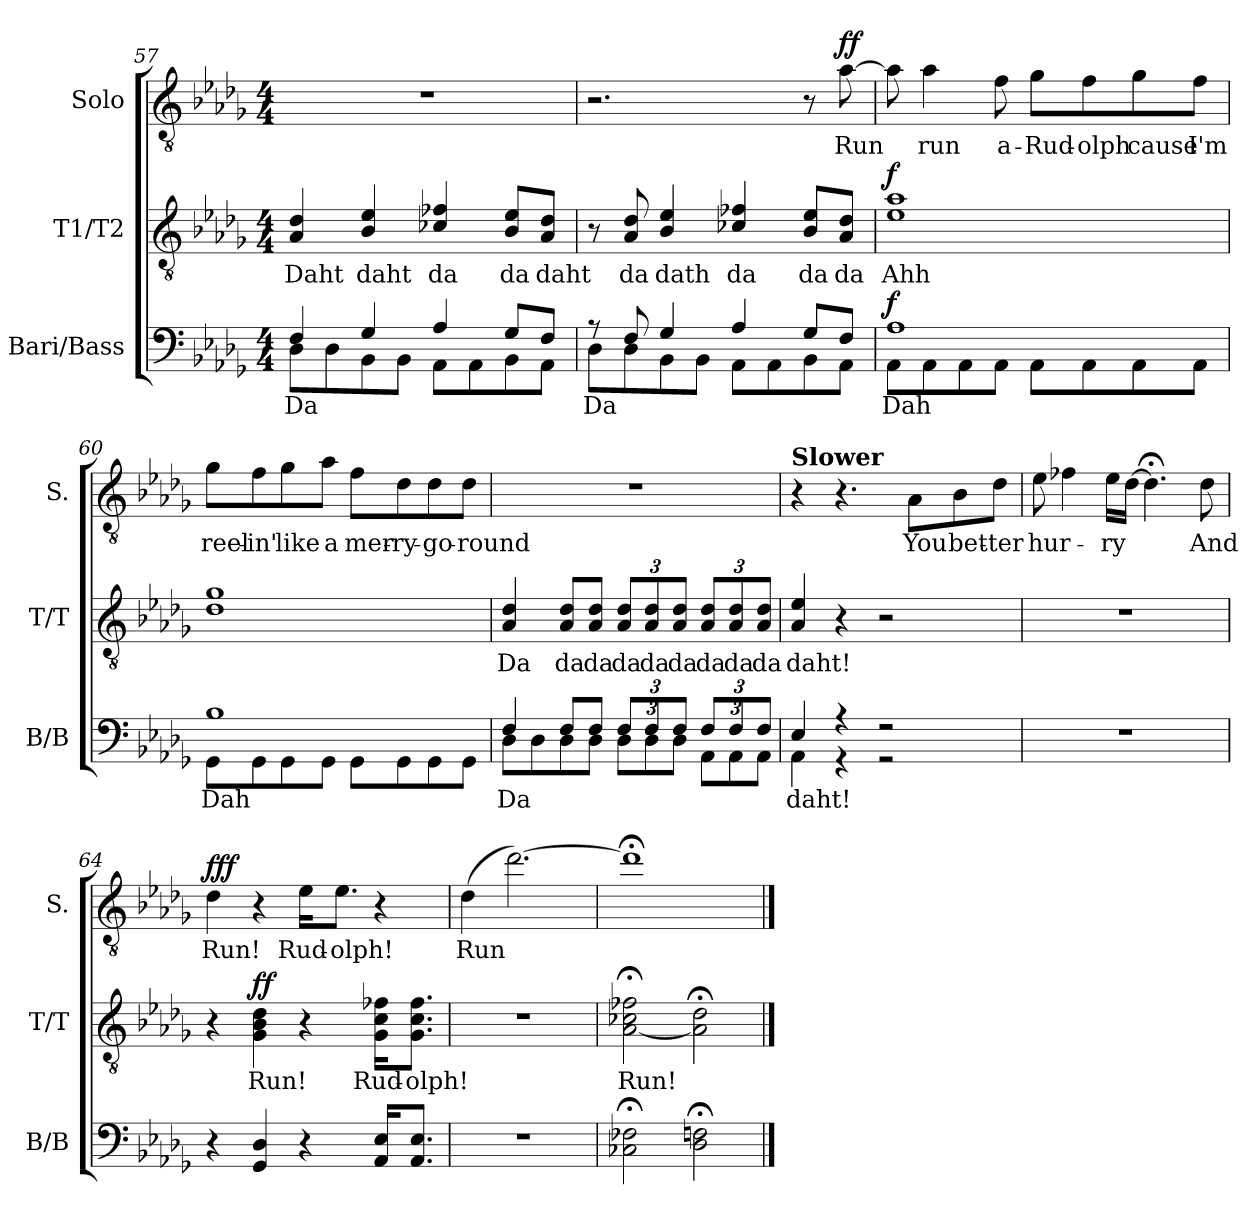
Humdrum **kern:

**kern	**text	**dynam	**kern	**text	**dynam	**kern	**text	**dynam
*part3	*part3	*part3	*part2	*part2	*part2	*part1	*part1	*part1
*staff3	*staff3	*staff3	*staff2	*staff2	*staff2	*staff1	*staff1	*staff1
*I"Bari/Bass	*	*	*I"T1/T2	*	*	*I"Solo	*	*
*I'B/B	*	*	*I'T/T	*	*	*I'S.	*	*
*clefF4	*	*	*clefGv2	*	*	*clefGv2	*	*
*k[b-e-a-d-g-]	*	*	*k[b-e-a-d-g-]	*	*	*k[b-e-a-d-g-]	*	*
*M4/4	*	*	*M4/4	*	*	*M4/4	*	*
=57	=57	=57	=57	=57	=57	=57	=57	=57
*^	*	*	*	*	*	*	*	*
4F/	8D-\L	Da	.	4A-/ 4d-/	Daht	.	1r	.	.
.	8D-\	.	.	.	.	.	.	.	.
4G-/	8BB-\	.	.	4B-/ 4e-/	daht	.	.	.	.
.	8BB-\J	.	.	.	.	.	.	.	.
4A-/	8AA-\L	.	.	4c-X/ 4f-X/	da	.	.	.	.
.	8AA-\	.	.	.	.	.	.	.	.
8G-/L	8BB-\	.	.	8B-/ 8e-/L	da	.	.	.	.
8F/J	8AA-\J	.	.	8A-/ 8d-/J	daht	.	.	.	.
!!LO:LB:g=z
=58	=58	=58	=58	=58	=58	=58	=58	=58	=58
8r	8D-\L	Da	.	8r	.	.	2.r	.	.
8F/	8D-\	.	.	8A-/ 8d-/	da	.	.	.	.
4G-/	8BB-\	.	.	4B-/ 4e-/	dath	.	.	.	.
.	8BB-\J	.	.	.	.	.	.	.	.
4A-/	8AA-\L	.	.	4c-X/ 4f-X/	da	.	.	.	.
.	8AA-\	.	.	.	.	.	.	.	.
8G-/L	8BB-\	.	.	8B-/ 8e-/L	da	.	8r	.	.
!	!	!	!	!	!	!	!	!	!LO:DY:a
8F/J	8AA-\J	.	.	8A-/ 8d-/J	da	.	[8a-\	Run	ff
=59	=59	=59	=59	=59	=59	=59	=59	=59	=59
!	!	!	!LO:DY:b	!	!	!LO:DY:b	!	!	!
1A-	8AA-\L	Dah	f	1e- 1a-	Ahh	f	8a-\]	.	.
.	8AA-\	.	.	.	.	.	4a-\	run	.
.	8AA-\	.	.	.	.	.	.	.	.
.	8AA-\J	.	.	.	.	.	8f\	a-	.
.	8AA-\L	.	.	.	.	.	8g-\L	-Rud-	.
.	8AA-\	.	.	.	.	.	8f\	-olph	.
.	8AA-\	.	.	.	.	.	8g-\	cause	.
.	8AA-\J	.	.	.	.	.	8f\J	I'm	.
=60	=60	=60	=60	=60	=60	=60	=60	=60	=60
1B-	8GG-\L	Dah	.	1d- 1g-	.	.	8g-\L	reel-	.
.	8GG-\	.	.	.	.	.	8f\	-in'	.
.	8GG-\	.	.	.	.	.	8g-\	like	.
.	8GG-\J	.	.	.	.	.	8a-\J	a	.
.	8GG-\L	.	.	.	.	.	8f\L	mer-	.
.	8GG-\	.	.	.	.	.	8d-\	-ry-	.
.	8GG-\	.	.	.	.	.	8d-\	-go-	.
.	8GG-\J	.	.	.	.	.	8d-\J	-round	.
!!LO:PB:g=z
=61	=61	=61	=61	=61	=61	=61	=61	=61	=61
4F/	8D-\L	Da	.	4A-/ 4d-/	Da	.	1r	.	.
.	8D-\	.	.	.	.	.	.	.	.
8F/L	8D-\	.	.	8A-/ 8d-/L	da	.	.	.	.
8F/J	8D-\J	.	.	8A-/ 8d-/J	da	.	.	.	.
*Xbrackettup	*	*	*	*Xbrackettup	*	*	*	*	*
12F/L	12D-\L	.	.	12A-/ 12d-/L	da	.	.	.	.
12F/	12D-\	.	.	12A-/ 12d-/	da	.	.	.	.
12F/J	12D-\J	.	.	12A-/ 12d-/J	da	.	.	.	.
12F/L	12AA-\L	.	.	12A-/ 12d-/L	da	.	.	.	.
12F/	12AA-\	.	.	12A-/ 12d-/	da	.	.	.	.
12F/J	12AA-\J	.	.	12A-/ 12d-/J	da	.	.	.	.
=62	=62	=62	=62	=62	=62	=62	=62	=62	=62
!	!	!	!	!	!	!	!LO:TX:a:B:t=Slower	!	!
4E-Z/	4AA-\	daht!	.	4A-/Z 4e-/Z	daht!	.	4r	.	.
4r	4r	.	.	4r	.	.	4.r	.	.
2r	2r	.	.	2r	.	.	.	.	.
.	.	.	.	.	.	.	8A-\L	You	.
.	.	.	.	.	.	.	8B-\	bet-	.
.	.	.	.	.	.	.	8d-\J	-ter	.
*v	*v	*	*	*	*	*	*	*	*
=63	=63	=63	=63	=63	=63	=63	=63	=63
1r	.	.	1r	.	.	8e-\	hur-	.
.	.	.	.	.	.	4f-X\	.	.
.	.	.	.	.	.	16e-\LL	-ry	.
.	.	.	.	.	.	[16d-\JJ	.	.
.	.	.	.	.	.	4.d-;<\]	.	.
.	.	.	.	.	.	8d-\	And	.
!!LO:LB:g=z
=64	=64	=64	=64	=64	=64	=64	=64	=64
!	!	!	!	!	!	!	!	!LO:DY:a
4r	.	.	4r	.	.	4d-\	Run!	fff
!	!	!	!	!	!LO:DY:a	!	!	!
4GG-/ 4D-/	.	.	4G-\ 4B-\ 4d-\	Run!	ff	4r	.	.
4r	.	.	4r	.	.	16e-\KL	Rud-	.
.	.	.	.	.	.	8.e-\J	-olph!	.
16AA-/ 16E-/KL	.	.	16G-\ 16c\ 16f-X\KL	Rud-	.	4r	.	.
8.AA-/ 8.E-/J	.	.	8.G-\ 8.c\ 8.f-\J	-olph!	.	.	.	.
=65	=65	=65	=65	=65	=65	=65	=65	=65
1r	.	.	1r	.	.	(4d-\	Run	.
.	.	.	.	.	.	[2.dd-\)	.	.
=66	=66	=66	=66	=66	=66	=66	=66	=66
2C-X\;< 2F-X\;<	.	.	[2A-\;< 2c-X\;< 2f-X\;<	Run!	.	1dd-;<]	.	.
2D-\;< 2Fn\;<	.	.	2A-\];< 2d-\;<	.	.	.	.	.
==	==	==	==	==	==	==	==	==
*-	*-	*-	*-	*-	*-	*-	*-	*-
